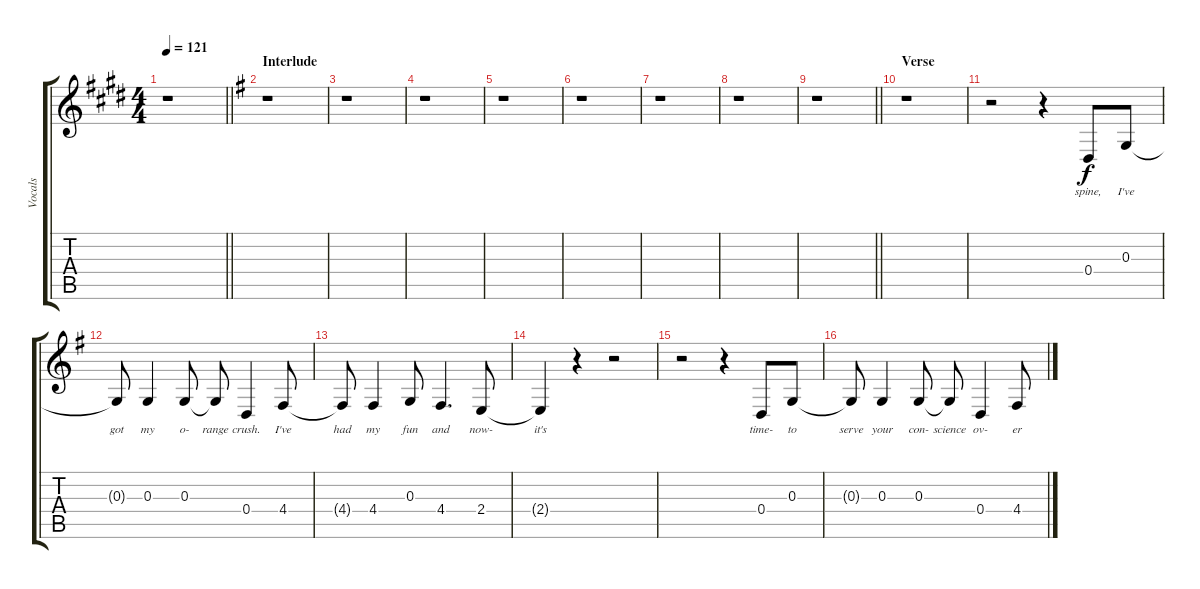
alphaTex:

\track ("Vocals" "Vocals") {instrument trumpet}
\staff {score tabs}
\tuning (E4 B3 G3 D3 A2 E2) {hide}
\ts (4 4)
\tempo 121
\clef g2
\barLineRight lightlight
\ks e
r.1{dy f} |
\section ("" "Interlude")
\ks g
r.1 |
r.1 |
r.1 |
r.1 |
r.1 |
r.1 |
r.1 |
\barLineRight lightlight
r.1 |
\section ("" "Verse")
r.1 |
r.2 r.4 0.4.8{lyrics (0 "spine,") lyrics (1 "") lyrics (2 "") lyrics (3 "") lyrics (4 "")} 0.3.8{lyrics (0 "I've") lyrics (1 "") lyrics (2 "") lyrics (3 "") lyrics (4 "")} |
0.3{t}.8{lyrics (0 "got") lyrics (1 "") lyrics (2 "") lyrics (3 "") lyrics (4 "")} 0.3.4{lyrics (0 "my") lyrics (1 "") lyrics (2 "") lyrics (3 "") lyrics (4 "")} 0.3.8{lyrics (0 "o-") lyrics (1 "") lyrics (2 "") lyrics (3 "") lyrics (4 "")} 0.3{t}.8{lyrics (0 "range") lyrics (1 "") lyrics (2 "") lyrics (3 "") lyrics (4 "")} 0.4.4{lyrics (0 "crush.") lyrics (1 "") lyrics (2 "") lyrics (3 "") lyrics (4 "")} 4.4.8{lyrics (0 "I've") lyrics (1 "") lyrics (2 "") lyrics (3 "") lyrics (4 "")} |
4.4{t}.8{lyrics (0 "had") lyrics (1 "") lyrics (2 "") lyrics (3 "") lyrics (4 "")} 4.4.4{lyrics (0 "my") lyrics (1 "") lyrics (2 "") lyrics (3 "") lyrics (4 "")} 0.3.8{lyrics (0 "fun") lyrics (1 "") lyrics (2 "") lyrics (3 "") lyrics (4 "")} 4.4.4{d lyrics (0 "and") lyrics (1 "") lyrics (2 "") lyrics (3 "") lyrics (4 "")} 2.4.8{lyrics (0 "now-") lyrics (1 "") lyrics (2 "") lyrics (3 "") lyrics (4 "")} |
2.4{t}.4{lyrics (0 "it's") lyrics (1 "") lyrics (2 "") lyrics (3 "") lyrics (4 "")} r.4 r.2 |
r.2 r.4 0.4.8{lyrics (0 "time-") lyrics (1 "") lyrics (2 "") lyrics (3 "") lyrics (4 "")} 0.3.8{lyrics (0 "to") lyrics (1 "") lyrics (2 "") lyrics (3 "") lyrics (4 "")} |
0.3{t}.8{lyrics (0 "serve") lyrics (1 "") lyrics (2 "") lyrics (3 "") lyrics (4 "")} 0.3.4{lyrics (0 "your") lyrics (1 "") lyrics (2 "") lyrics (3 "") lyrics (4 "")} 0.3.8{lyrics (0 "con-") lyrics (1 "") lyrics (2 "") lyrics (3 "") lyrics (4 "")} 0.3{t}.8{lyrics (0 "science") lyrics (1 "") lyrics (2 "") lyrics (3 "") lyrics (4 "")} 0.4.4{lyrics (0 "ov-") lyrics (1 "") lyrics (2 "") lyrics (3 "") lyrics (4 "")} 4.4.8{lyrics (0 "er") lyrics (1 "") lyrics (2 "") lyrics (3 "") lyrics (4 "")}
